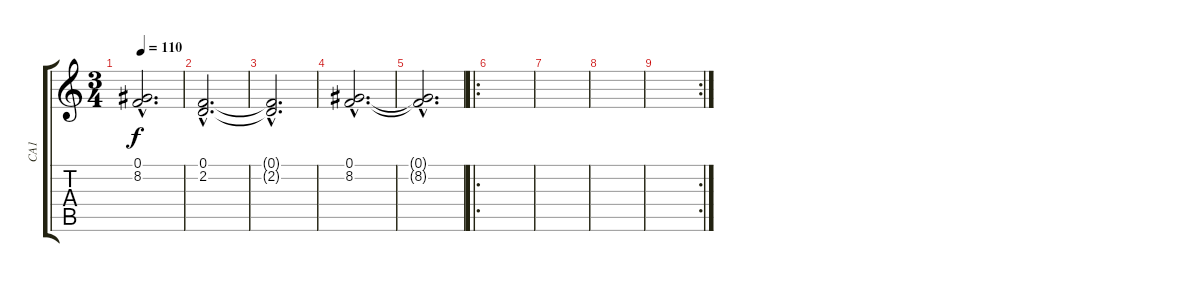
\track ("CA1" "CA1") {instrument choiraahs}
\staff {score tabs}
\tuning (F4 C4 Ab3 Eb3 Bb2 F2) {hide}
\ts (3 4)
\tempo 110
\clef g2
\ks c
(0.1{hac t} 8.2{hac t}).2{d dy f} |
(0.1{hac} 2.2{hac}).2{d} |
(0.1{hac t} 2.2{hac t}).2{d} |
(0.1{hac} 8.2{hac}).2{d} |
(0.1{hac t} 8.2{hac t}).2{d} |
\ro
|
|
|
\rc 2
